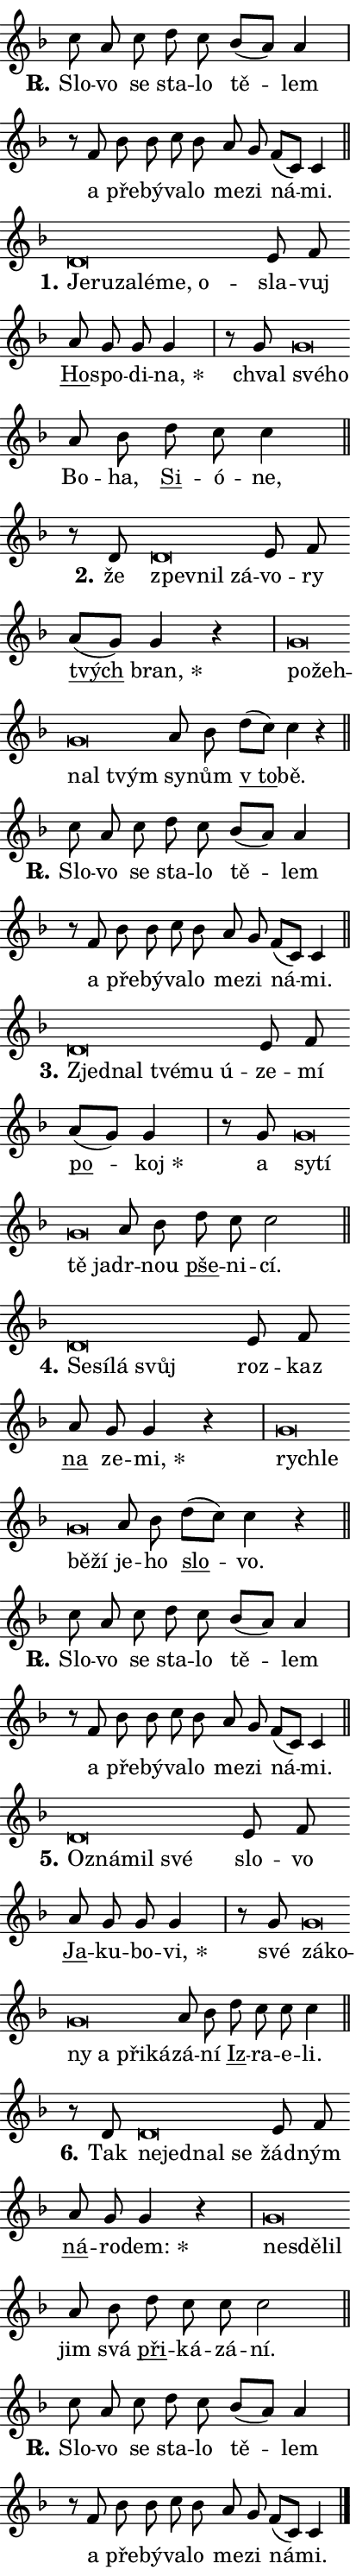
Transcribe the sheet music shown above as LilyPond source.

\version "2.24.0"
\header { tagline = "" }
\paper {
  indent = 0\cm
  top-margin = 0\cm
  right-margin = 0.13\cm % to fit lyric hyphens
  bottom-margin = 0\cm
  left-margin = 0\cm
  paper-width = 7\cm
  page-breaking = #ly:one-page-breaking
  system-system-spacing.basic-distance = #11
  score-system-spacing.basic-distance = #11
  ragged-last = ##f
}


%% Author: Thomas Morley
%% https://lists.gnu.org/archive/html/lilypond-user/2020-05/msg00002.html
#(define (line-position grob)
"Returns position of @var[grob} in current system:
   @code{'start}, if at first time-step
   @code{'end}, if at last time-step
   @code{'middle} otherwise
"
  (let* ((col (ly:item-get-column grob))
         (ln (ly:grob-object col 'left-neighbor))
         (rn (ly:grob-object col 'right-neighbor))
         (col-to-check-left (if (ly:grob? ln) ln col))
         (col-to-check-right (if (ly:grob? rn) rn col))
         (break-dir-left
           (and
             (ly:grob-property col-to-check-left 'non-musical #f)
             (ly:item-break-dir col-to-check-left)))
         (break-dir-right
           (and
             (ly:grob-property col-to-check-right 'non-musical #f)
             (ly:item-break-dir col-to-check-right))))
        (cond ((eqv? 1 break-dir-left) 'start)
              ((eqv? -1 break-dir-right) 'end)
              (else 'middle))))

#(define (tranparent-at-line-position vctor)
  (lambda (grob)
  "Relying on @code{line-position} select the relevant enry from @var{vctor}.
Used to determine transparency,"
    (case (line-position grob)
      ((end) (not (vector-ref vctor 0)))
      ((middle) (not (vector-ref vctor 1)))
      ((start) (not (vector-ref vctor 2))))))

noteHeadBreakVisibility =
#(define-music-function (break-visibility)(vector?)
"Makes @code{NoteHead}s transparent relying on @var{break-visibility}"
#{
  \override NoteHead.transparent =
    #(tranparent-at-line-position break-visibility)
#})

#(define delete-ledgers-for-transparent-note-heads
  (lambda (grob)
    "Reads whether a @code{NoteHead} is transparent.
If so this @code{NoteHead} is removed from @code{'note-heads} from
@var{grob}, which is supposed to be @code{LedgerLineSpanner}.
As a result ledgers are not printed for this @code{NoteHead}"
    (let* ((nhds-array (ly:grob-object grob 'note-heads))
           (nhds-list
             (if (ly:grob-array? nhds-array)
                 (ly:grob-array->list nhds-array)
                 '()))
           ;; Relies on the transparent-property being done before
           ;; Staff.LedgerLineSpanner.after-line-breaking is executed.
           ;; This is fragile ...
           (to-keep
             (remove
               (lambda (nhd)
                 (ly:grob-property nhd 'transparent #f))
               nhds-list)))
      ;; TODO find a better method to iterate over grob-arrays, similiar
      ;; to filter/remove etc for lists
      ;; For now rebuilt from scratch
      (set! (ly:grob-object grob 'note-heads)  '())
      (for-each
        (lambda (nhd)
          (ly:pointer-group-interface::add-grob grob 'note-heads nhd))
        to-keep))))

squashNotes = {
  \override NoteHead.X-extent = #'(-0.2 . 0.2)
  \override NoteHead.Y-extent = #'(-0.75 . 0)
  \override NoteHead.stencil =
    #(lambda (grob)
       (let ((pos (ly:grob-property grob 'staff-position)))
         (begin
           (if (< pos -7) (display "ERROR: Lower brevis then expected\n") (display "OK: Expected brevis position\n"))
           (if (<= pos -6) ly:text-interface::print ly:note-head::print))))
}
unSquashNotes = {
  \revert NoteHead.X-extent
  \revert NoteHead.Y-extent
  \revert NoteHead.stencil
}

hideNotes = \noteHeadBreakVisibility #begin-of-line-visible
unHideNotes = \noteHeadBreakVisibility #all-visible

% work-around for resetting accidentals
% https://lilypond.org/doc/v2.23/Documentation/notation/displaying-rhythms#unmetered-music
cadenzaMeasure = {
  \cadenzaOff
  \partial 1024 s1024
  \cadenzaOn
}

#(define-markup-command (accent layout props text) (markup?)
  "Underline accented syllable"
  (interpret-markup layout props
    #{\markup \override #'(offset . 4.3) \underline { #text }#}))

responsum = \markup \concat {
  "R" \hspace #-1.05 \path #0.1 #'((moveto 0 0.07) (lineto 0.9 0.8)) \hspace #0.05 "."
}

spaceSize = #0.6828661417322834 % exact space size for TeX Gyre Schola

\layout {
  \context {
    \Staff
    \remove "Time_signature_engraver"
    \override LedgerLineSpanner.after-line-breaking = #delete-ledgers-for-transparent-note-heads
  }
  \context {
    \Lyrics {
      \override LyricSpace.minimum-distance = \spaceSize
      \override LyricText.font-name = #"TeX Gyre Schola"
      \override LyricText.font-size = 1
      \override StanzaNumber.font-name = #"TeX Gyre Schola Bold"
      \override StanzaNumber.font-size = 1
    }
  }
  \context {
    \Score 
    \override NoteHead.text =
      #(lambda (grob) 
        (let ((pos (ly:grob-property grob 'staff-position)))
          #{\markup {
            \combine
              \halign #-0.55 \raise #(if (= pos -6) 0 0.5) \override #'(thickness . 2) \draw-line #'(3.2 . 0)
              \musicglyph "noteheads.sM1"
          }#}))
  }
}

% magnetic-lyrics.ily
%
%   written by
%     Jean Abou Samra <jean@abou-samra.fr>
%     Werner Lemberg <wl@gnu.org>
%
%   adapted by
%     Jiri Hon <jiri.hon@gmail.com>
%
% Version 2022-Apr-15

% https://www.mail-archive.com/lilypond-user@gnu.org/msg149350.html

#(define (Left_hyphen_pointer_engraver context)
   "Collect syllable-hyphen-syllable occurrences in lyrics and store
them in properties.  This engraver only looks to the left.  For
example, if the lyrics input is @code{foo -- bar}, it does the
following.

@itemize @bullet
@item
Set the @code{text} property of the @code{LyricHyphen} grob between
@q{foo} and @q{bar} to @code{foo}.

@item
Set the @code{left-hyphen} property of the @code{LyricText} grob with
text @q{foo} to the @code{LyricHyphen} grob between @q{foo} and
@q{bar}.
@end itemize

Use this auxiliary engraver in combination with the
@code{lyric-@/text::@/apply-@/magnetic-@/offset!} hook."
   (let ((hyphen #f)
         (text #f))
     (make-engraver
      (acknowledgers
       ((lyric-syllable-interface engraver grob source-engraver)
        (set! text grob)))
      (end-acknowledgers
       ((lyric-hyphen-interface engraver grob source-engraver)
        ;(when (not (grob::has-interface grob 'lyric-space-interface))
          (set! hyphen grob)));)
      ((stop-translation-timestep engraver)
       (when (and text hyphen)
         (ly:grob-set-object! text 'left-hyphen hyphen))
       (set! text #f)
       (set! hyphen #f)))))

#(define (lyric-text::apply-magnetic-offset! grob)
   "If the space between two syllables is less than the value in
property @code{LyricText@/.details@/.squash-threshold}, move the right
syllable to the left so that it gets concatenated with the left
syllable.

Use this function as a hook for
@code{LyricText@/.after-@/line-@/breaking} if the
@code{Left_@/hyphen_@/pointer_@/engraver} is active."
   (let ((hyphen (ly:grob-object grob 'left-hyphen #f)))
     (when hyphen
       (let ((left-text (ly:spanner-bound hyphen LEFT)))
         (when (grob::has-interface left-text 'lyric-syllable-interface)
           (let* ((common (ly:grob-common-refpoint grob left-text X))
                  (this-x-ext (ly:grob-extent grob common X))
                  (left-x-ext
                   (begin
                     ;; Trigger magnetism for left-text.
                     (ly:grob-property left-text 'after-line-breaking)
                     (ly:grob-extent left-text common X)))
                  ;; `delta` is the gap width between two syllables.
                  (delta (- (interval-start this-x-ext)
                            (interval-end left-x-ext)))
                  (details (ly:grob-property grob 'details))
                  (threshold (assoc-get 'squash-threshold details 0.2)))
             (when (< delta threshold)
               (let* (;; We have to manipulate the input text so that
                      ;; ligatures crossing syllable boundaries are not
                      ;; disabled.  For languages based on the Latin
                      ;; script this is essentially a beautification.
                      ;; However, for non-Western scripts it can be a
                      ;; necessity.
                      (lt (ly:grob-property left-text 'text))
                      (rt (ly:grob-property grob 'text))
                      (is-space (grob::has-interface hyphen 'lyric-space-interface))
                      (space (if is-space " " ""))
                      (extra-delta (if is-space spaceSize 0))
                      ;; Append new syllable.
                      (ltrt-space (if (and (string? lt) (string? rt))
                                (string-append lt space rt)
                                (make-concat-markup (list lt space rt))))
                      ;; Right-align `ltrt` to the right side.
                      (ltrt-space-markup (grob-interpret-markup
                               grob
                               (make-translate-markup
                                (cons (interval-length this-x-ext) 0)
                                (make-right-align-markup ltrt-space)))))
                 (begin
                   ;; Don't print `left-text`.
                   (ly:grob-set-property! left-text 'stencil #f)
                   ;; Set text and stencil (which holds all collected
                   ;; syllables so far) and shift it to the left.
                   (ly:grob-set-property! grob 'text ltrt-space)
                   (ly:grob-set-property! grob 'stencil ltrt-space-markup)
                   (ly:grob-translate-axis! grob (- (- delta extra-delta)) X))))))))))


#(define (lyric-hyphen::displace-bounds-first grob)
   ;; Make very sure this callback isn't triggered too early.
   (let ((left (ly:spanner-bound grob LEFT))
         (right (ly:spanner-bound grob RIGHT)))
     (ly:grob-property left 'after-line-breaking)
     (ly:grob-property right 'after-line-breaking)
     (ly:lyric-hyphen::print grob)))

squashThreshold = #0.4

\layout {
  \context {
    \Lyrics
    \consists #Left_hyphen_pointer_engraver
    \override LyricText.after-line-breaking =
      #lyric-text::apply-magnetic-offset!
    \override LyricHyphen.stencil = #lyric-hyphen::displace-bounds-first
    \override LyricText.details.squash-threshold = \squashThreshold
    \override LyricHyphen.minimum-distance = 0
    \override LyricHyphen.minimum-length = \squashThreshold
  }
}

squashText = \override LyricText.details.squash-threshold = 9999
unSquashText = \override LyricText.details.squash-threshold = \squashThreshold

leftText = \override LyricText.self-alignment-X = #LEFT
unLeftText = \revert LyricText.self-alignment-X

starOffset = #(lambda (grob) 
                (let ((x_offset (ly:self-alignment-interface::aligned-on-x-parent grob)))
                  (if (= x_offset 0) 0 (+ x_offset 1.2))))

star = #(define-music-function (syllable)(string?)
"Append star separator at the end of a syllable"
#{
  \once \override LyricText.X-offset = #starOffset
  \lyricmode { \markup {
    #syllable
    \override #'((font-name . "TeX Gyre Schola Bold")) \hspace #0.2 \lower #0.65 \larger "*"
  } }
#})

starAccent = #(define-music-function (syllable)(string?)
"Append star separator at the end of a syllable and make accent"
#{
  \once \override LyricText.X-offset = #starOffset
  \lyricmode { \markup {
    \accent #syllable
    \override #'((font-name . "TeX Gyre Schola Bold")) \hspace #0.2 \lower #0.65 \larger "*"
  } }
#})

breath = #(define-music-function (syllable)(string?)
"Append breathing indicator at the end of a syllable"
#{
  \lyricmode { \markup { #syllable "+" } }
#})

optionalBreath = #(define-music-function (syllable)(string?)
"Append optional breathing indicator at the end of a syllable"
#{
  \lyricmode { \markup { #syllable "(+)" } }
#})


\score {
    <<
        \new Voice = "melody" { \cadenzaOn \key f \major \relative { c''8 a c d c bes[( a)] a4 \cadenzaMeasure \bar "|" r8 f bes bes c bes \bar "" a g \bar "" f[( c)] c4 \cadenzaMeasure \bar "||" \break } }
        \new Lyrics \lyricsto "melody" { \lyricmode { \set stanza = \responsum
Slo -- vo se sta -- lo tě -- lem a pře -- bý -- va -- lo me -- zi ná -- mi. } }
    >>
    \layout {}
}

\score {
    <<
        \new Voice = "melody" { \cadenzaOn \key f \major \relative { \squashNotes d'\breve*1/16 \hideNotes \breve*1/16 \bar "" \breve*1/16 \bar "" \breve*1/16 \bar "" \breve*1/16 \breve*1/16 \bar "" \unHideNotes \unSquashNotes e8 f \bar "" a g g g4 \cadenzaMeasure \bar "|" r8 g \squashNotes g\breve*1/16 \hideNotes \breve*1/16 \bar "" \unHideNotes \unSquashNotes a8 bes \bar "" d c c4 \cadenzaMeasure \bar "||" \break } }
        \new Lyrics \lyricsto "melody" { \lyricmode { \set stanza = "1."
\leftText Je -- \squashText ru -- za -- lé -- me, o -- \unLeftText \unSquashText sla -- vuj \markup \accent Ho -- spo -- di -- \star na, chval \leftText své -- \squashText ho \unLeftText \unSquashText Bo -- ha, \markup \accent Si -- ó -- ne, } }
    >>
    \layout {}
}

\score {
    <<
        \new Voice = "melody" { \cadenzaOn \key f \major \relative { r8 d' \squashNotes d\breve*1/16 \hideNotes \breve*1/16 \breve*1/16 \bar "" \unHideNotes \unSquashNotes e8 f \bar "" a[( g)] g4 r \cadenzaMeasure \bar "|" \squashNotes g\breve*1/16 \hideNotes \breve*1/16 \bar "" \breve*1/16 \breve*1/16 \bar "" \unHideNotes \unSquashNotes a8 bes \bar "" d[( c)] c4 r \cadenzaMeasure \bar "||" \break } }
        \new Lyrics \lyricsto "melody" { \lyricmode { \set stanza = "2."
že \leftText zpev -- \squashText nil zá -- \unLeftText \unSquashText vo -- ry \markup \accent tvých \star bran, \leftText po -- \squashText žeh -- nal tvým \unLeftText \unSquashText sy -- nům \markup \accent "v to" -- bě. } }
    >>
    \layout {}
}

\score {
    <<
        \new Voice = "melody" { \cadenzaOn \key f \major \relative { c''8 a c d c bes[( a)] a4 \cadenzaMeasure \bar "|" r8 f bes bes c bes \bar "" a g \bar "" f[( c)] c4 \cadenzaMeasure \bar "||" \break } }
        \new Lyrics \lyricsto "melody" { \lyricmode { \set stanza = \responsum
Slo -- vo se sta -- lo tě -- lem a pře -- bý -- va -- lo me -- zi ná -- mi. } }
    >>
    \layout {}
}

\score {
    <<
        \new Voice = "melody" { \cadenzaOn \key f \major \relative { \squashNotes d'\breve*1/16 \hideNotes \breve*1/16 \bar "" \breve*1/16 \bar "" \breve*1/16 \breve*1/16 \bar "" \unHideNotes \unSquashNotes e8 f \bar "" a[( g)] g4 \cadenzaMeasure \bar "|" r8 g \squashNotes g\breve*1/16 \hideNotes \breve*1/16 \bar "" \breve*1/16 \breve*1/16 \bar "" \unHideNotes \unSquashNotes a8 bes \bar "" d c c2 \cadenzaMeasure \bar "||" \break } }
        \new Lyrics \lyricsto "melody" { \lyricmode { \set stanza = "3."
\leftText Zjed -- \squashText nal tvé -- mu ú -- \unLeftText \unSquashText ze -- mí \markup \accent po -- \star koj a \leftText sy -- \squashText tí tě ja -- \unLeftText \unSquashText dr -- nou \markup \accent pše -- ni -- cí. } }
    >>
    \layout {}
}

\score {
    <<
        \new Voice = "melody" { \cadenzaOn \key f \major \relative { \squashNotes d'\breve*1/16 \hideNotes \breve*1/16 \bar "" \breve*1/16 \breve*1/16 \bar "" \unHideNotes \unSquashNotes e8 f \bar "" a g g4 r \cadenzaMeasure \bar "|" \squashNotes g\breve*1/16 \hideNotes \breve*1/16 \bar "" \breve*1/16 \breve*1/16 \bar "" \unHideNotes \unSquashNotes a8 bes \bar "" d[( c)] c4 r \cadenzaMeasure \bar "||" \break } }
        \new Lyrics \lyricsto "melody" { \lyricmode { \set stanza = "4."
\leftText Se -- \squashText sí -- lá svůj \unLeftText \unSquashText roz -- kaz \markup \accent na ze -- \star mi, \leftText rych -- \squashText le bě -- ží \unLeftText \unSquashText je -- ho \markup \accent slo -- vo. } }
    >>
    \layout {}
}

\score {
    <<
        \new Voice = "melody" { \cadenzaOn \key f \major \relative { c''8 a c d c bes[( a)] a4 \cadenzaMeasure \bar "|" r8 f bes bes c bes \bar "" a g \bar "" f[( c)] c4 \cadenzaMeasure \bar "||" \break } }
        \new Lyrics \lyricsto "melody" { \lyricmode { \set stanza = \responsum
Slo -- vo se sta -- lo tě -- lem a pře -- bý -- va -- lo me -- zi ná -- mi. } }
    >>
    \layout {}
}

\score {
    <<
        \new Voice = "melody" { \cadenzaOn \key f \major \relative { \squashNotes d'\breve*1/16 \hideNotes \breve*1/16 \bar "" \breve*1/16 \breve*1/16 \bar "" \unHideNotes \unSquashNotes e8 f \bar "" a g g g4 \cadenzaMeasure \bar "|" r8 g \squashNotes g\breve*1/16 \hideNotes \breve*1/16 \bar "" \breve*1/16 \bar "" \breve*1/16 \bar "" \breve*1/16 \breve*1/16 \bar "" \unHideNotes \unSquashNotes a8 bes \bar "" d c c c4 \cadenzaMeasure \bar "||" \break } }
        \new Lyrics \lyricsto "melody" { \lyricmode { \set stanza = "5."
\leftText Oz -- \squashText ná -- mil své \unLeftText \unSquashText slo -- vo \markup \accent Ja -- ku -- bo -- \star vi, své \leftText zá -- \squashText ko -- ny a při -- ká -- \unLeftText \unSquashText zá -- ní \markup \accent Iz -- ra -- e -- li. } }
    >>
    \layout {}
}

\score {
    <<
        \new Voice = "melody" { \cadenzaOn \key f \major \relative { r8 d' \squashNotes d\breve*1/16 \hideNotes \breve*1/16 \bar "" \breve*1/16 \breve*1/16 \bar "" \unHideNotes \unSquashNotes e8 f \bar "" a g g4 r \cadenzaMeasure \bar "|" \squashNotes g\breve*1/16 \hideNotes \breve*1/16 \breve*1/16 \bar "" \unHideNotes \unSquashNotes a8 bes \bar "" d c c c2 \cadenzaMeasure \bar "||" \break } }
        \new Lyrics \lyricsto "melody" { \lyricmode { \set stanza = "6."
Tak \leftText ne -- \squashText jed -- nal se \unLeftText \unSquashText žád -- ným \markup \accent ná -- ro -- \star dem: \leftText ne -- \squashText sdě -- lil \unLeftText \unSquashText jim svá \markup \accent při -- ká -- zá -- ní. } }
    >>
    \layout {}
}

\score {
    <<
        \new Voice = "melody" { \cadenzaOn \key f \major \relative { c''8 a c d c bes[( a)] a4 \cadenzaMeasure \bar "|" r8 f bes bes c bes \bar "" a g \bar "" f[( c)] c4 \cadenzaMeasure \bar "||" \break } \bar "|." }
        \new Lyrics \lyricsto "melody" { \lyricmode { \set stanza = \responsum
Slo -- vo se sta -- lo tě -- lem a pře -- bý -- va -- lo me -- zi ná -- mi. } }
    >>
    \layout {}
}
